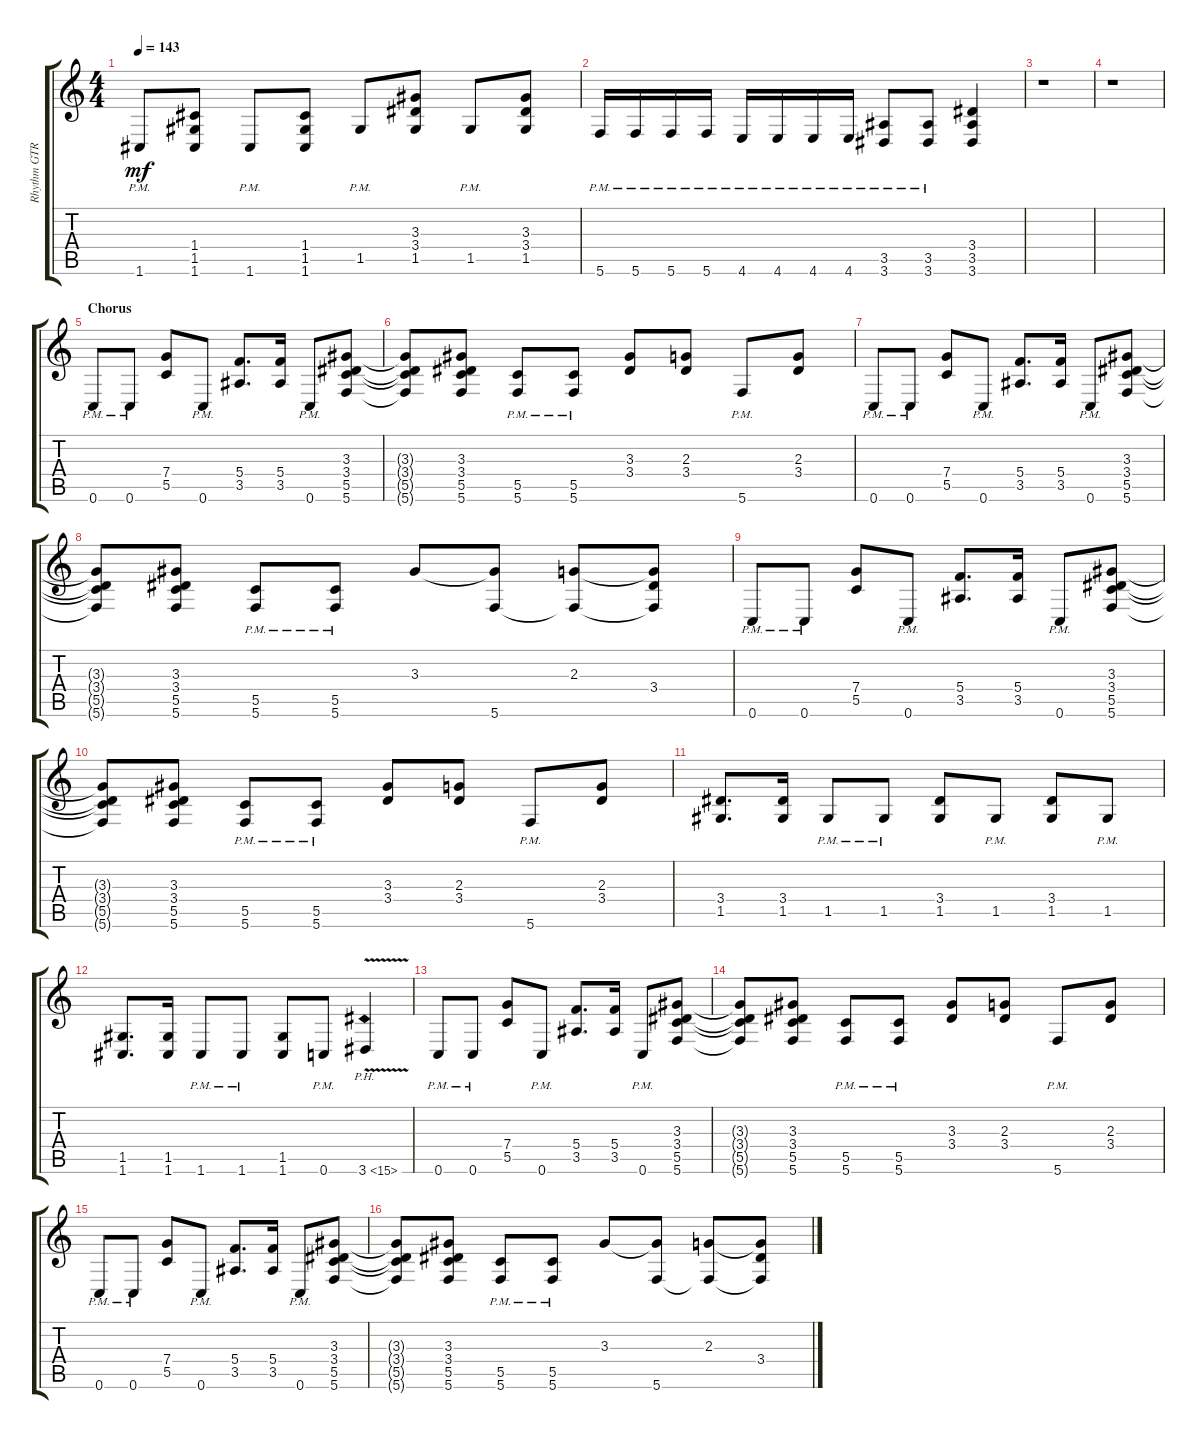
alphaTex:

\track ("Rhythm GTR 2" "Rhythm GTR") {instrument distortionguitar}
\staff {score tabs}
\tuning (D4 A3 F3 C3 G2 C2) {hide}
\ts (4 4)
\tempo 143
\clef g2
\ks aminor
1.6{pm}.8{dy mf} (1.4 1.5 1.6).8 1.6{pm}.8 (1.4 1.5 1.6).8 1.5{pm}.8 (3.3 3.4 1.5).8 1.5{pm}.8 (3.3 3.4 1.5).8 |
5.6{pm}.16 5.6{pm}.16 5.6{pm}.16 5.6{pm}.16 4.6{pm}.16 4.6{pm}.16 4.6{pm}.16 4.6{pm}.16 (3.5{pm} 3.6{pm}).8 (3.5{pm} 3.6{pm}).8 (3.4 3.5 3.6).4 |
r.1 |
r.1 |
\section ("" "Chorus")
0.6{pm}.8 0.6{pm}.8 (7.4 5.5).8 0.6{pm}.8 (5.4 3.5).8{d} (5.4 3.5).16 0.6{pm}.8 (3.3 3.4 5.5 5.6).8 |
(3.3{t} 3.4{t} 5.5{t} 5.6{t}).8 (3.3 3.4 5.5 5.6).8 (5.5{pm} 5.6{pm}).8 (5.5{pm} 5.6{pm}).8 (3.3 3.4).8 (2.3 3.4).8 5.6{pm}.8 (2.3 3.4).8 |
0.6{pm}.8 0.6{pm}.8 (7.4 5.5).8 0.6{pm}.8 (5.4 3.5).8{d} (5.4 3.5).16 0.6{pm}.8 (3.3 3.4 5.5 5.6).8 |
(3.3{t} 3.4{t} 5.5{t} 5.6{t}).8 (3.3 3.4 5.5 5.6).8 (5.5{pm} 5.6{pm}).8 (5.5{pm} 5.6{pm}).8 3.3.8 (3.3{t} 5.6).8 (2.3 5.6{t}).8 (2.3{t} 3.4 5.6{t}).8 |
0.6{pm}.8 0.6{pm}.8 (7.4 5.5).8 0.6{pm}.8 (5.4 3.5).8{d} (5.4 3.5).16 0.6{pm}.8 (3.3 3.4 5.5 5.6).8 |
(3.3{t} 3.4{t} 5.5{t} 5.6{t}).8 (3.3 3.4 5.5 5.6).8 (5.5{pm} 5.6{pm}).8 (5.5{pm} 5.6{pm}).8 (3.3 3.4).8 (2.3 3.4).8 5.6{pm}.8 (2.3 3.4).8 |
(3.4 1.5).8{d} (3.4 1.5).16 1.5{pm}.8 1.5{pm}.8 (3.4 1.5).8 1.5{pm}.8 (3.4 1.5).8 1.5{pm}.8 |
(1.5 1.6).8{d} (1.5 1.6).16 1.6{pm}.8 1.6{pm}.8 (1.5 1.6).8 0.6{pm}.8 3.6{ph 12 v}.4 |
0.6{pm}.8 0.6{pm}.8 (7.4 5.5).8 0.6{pm}.8 (5.4 3.5).8{d} (5.4 3.5).16 0.6{pm}.8 (3.3 3.4 5.5 5.6).8 |
(3.3{t} 3.4{t} 5.5{t} 5.6{t}).8 (3.3 3.4 5.5 5.6).8 (5.5{pm} 5.6{pm}).8 (5.5{pm} 5.6{pm}).8 (3.3 3.4).8 (2.3 3.4).8 5.6{pm}.8 (2.3 3.4).8 |
0.6{pm}.8 0.6{pm}.8 (7.4 5.5).8 0.6{pm}.8 (5.4 3.5).8{d} (5.4 3.5).16 0.6{pm}.8 (3.3 3.4 5.5 5.6).8 |
(3.3{t} 3.4{t} 5.5{t} 5.6{t}).8 (3.3 3.4 5.5 5.6).8 (5.5{pm} 5.6{pm}).8 (5.5{pm} 5.6{pm}).8 3.3.8 (3.3{t} 5.6).8 (2.3 5.6{t}).8 (2.3{t} 3.4 5.6{t}).8
